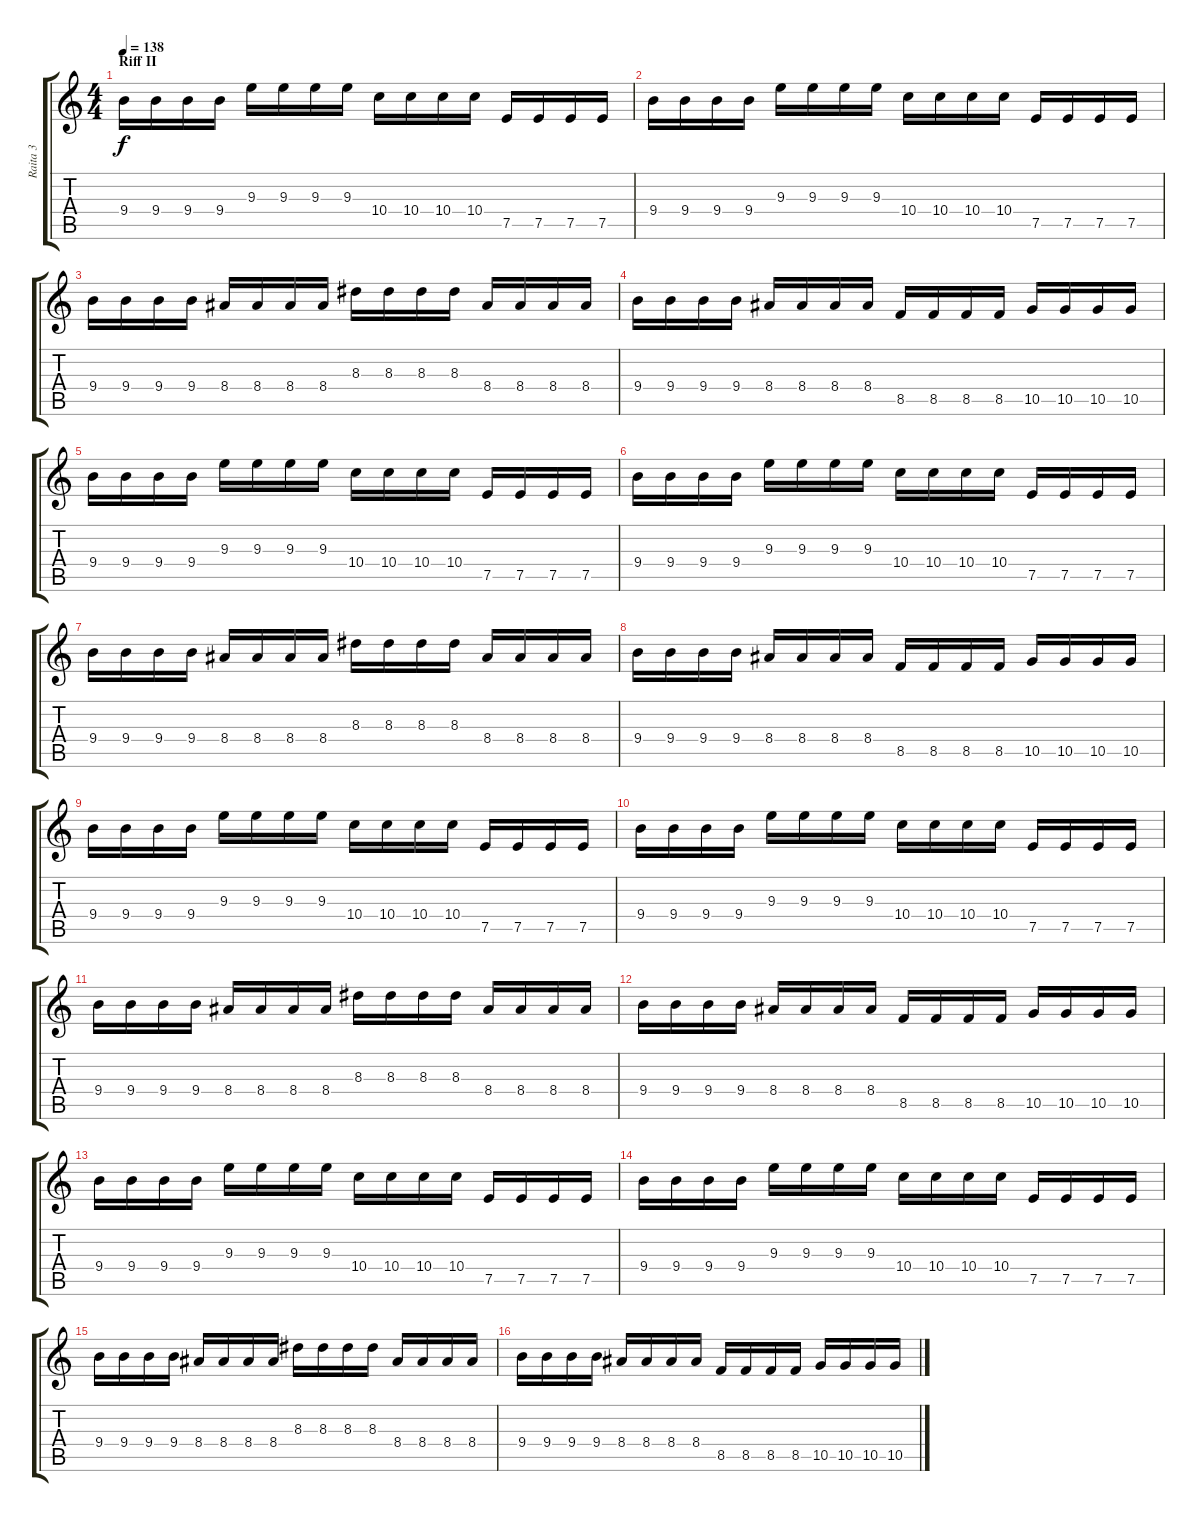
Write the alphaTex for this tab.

\track ("Raita 3" "Raita 3") {instrument overdrivenguitar}
\staff {score tabs}
\tuning (E4 B3 G3 D3 A2 E2) {hide}
\ts (4 4)
\section ("" "Riff II")
\tempo 138
\clef g2
\ks c
9.4.16{dy f} 9.4.16 9.4.16 9.4.16 9.3.16 9.3.16 9.3.16 9.3.16 10.4.16 10.4.16 10.4.16 10.4.16 7.5.16 7.5.16 7.5.16 7.5.16 |
9.4.16 9.4.16 9.4.16 9.4.16 9.3.16 9.3.16 9.3.16 9.3.16 10.4.16 10.4.16 10.4.16 10.4.16 7.5.16 7.5.16 7.5.16 7.5.16 |
9.4.16 9.4.16 9.4.16 9.4.16 8.4.16 8.4.16 8.4.16 8.4.16 8.3.16 8.3.16 8.3.16 8.3.16 8.4.16 8.4.16 8.4.16 8.4.16 |
9.4.16 9.4.16 9.4.16 9.4.16 8.4.16 8.4.16 8.4.16 8.4.16 8.5.16 8.5.16 8.5.16 8.5.16 10.5.16 10.5.16 10.5.16 10.5.16 |
9.4.16 9.4.16 9.4.16 9.4.16 9.3.16 9.3.16 9.3.16 9.3.16 10.4.16 10.4.16 10.4.16 10.4.16 7.5.16 7.5.16 7.5.16 7.5.16 |
9.4.16 9.4.16 9.4.16 9.4.16 9.3.16 9.3.16 9.3.16 9.3.16 10.4.16 10.4.16 10.4.16 10.4.16 7.5.16 7.5.16 7.5.16 7.5.16 |
9.4.16 9.4.16 9.4.16 9.4.16 8.4.16 8.4.16 8.4.16 8.4.16 8.3.16 8.3.16 8.3.16 8.3.16 8.4.16 8.4.16 8.4.16 8.4.16 |
9.4.16 9.4.16 9.4.16 9.4.16 8.4.16 8.4.16 8.4.16 8.4.16 8.5.16 8.5.16 8.5.16 8.5.16 10.5.16 10.5.16 10.5.16 10.5.16 |
9.4.16 9.4.16 9.4.16 9.4.16 9.3.16 9.3.16 9.3.16 9.3.16 10.4.16 10.4.16 10.4.16 10.4.16 7.5.16 7.5.16 7.5.16 7.5.16 |
9.4.16 9.4.16 9.4.16 9.4.16 9.3.16 9.3.16 9.3.16 9.3.16 10.4.16 10.4.16 10.4.16 10.4.16 7.5.16 7.5.16 7.5.16 7.5.16 |
9.4.16 9.4.16 9.4.16 9.4.16 8.4.16 8.4.16 8.4.16 8.4.16 8.3.16 8.3.16 8.3.16 8.3.16 8.4.16 8.4.16 8.4.16 8.4.16 |
9.4.16 9.4.16 9.4.16 9.4.16 8.4.16 8.4.16 8.4.16 8.4.16 8.5.16 8.5.16 8.5.16 8.5.16 10.5.16 10.5.16 10.5.16 10.5.16 |
9.4.16 9.4.16 9.4.16 9.4.16 9.3.16 9.3.16 9.3.16 9.3.16 10.4.16 10.4.16 10.4.16 10.4.16 7.5.16 7.5.16 7.5.16 7.5.16 |
9.4.16 9.4.16 9.4.16 9.4.16 9.3.16 9.3.16 9.3.16 9.3.16 10.4.16 10.4.16 10.4.16 10.4.16 7.5.16 7.5.16 7.5.16 7.5.16 |
9.4.16 9.4.16 9.4.16 9.4.16 8.4.16 8.4.16 8.4.16 8.4.16 8.3.16 8.3.16 8.3.16 8.3.16 8.4.16 8.4.16 8.4.16 8.4.16 |
9.4.16 9.4.16 9.4.16 9.4.16 8.4.16 8.4.16 8.4.16 8.4.16 8.5.16 8.5.16 8.5.16 8.5.16 10.5.16 10.5.16 10.5.16 10.5.16
